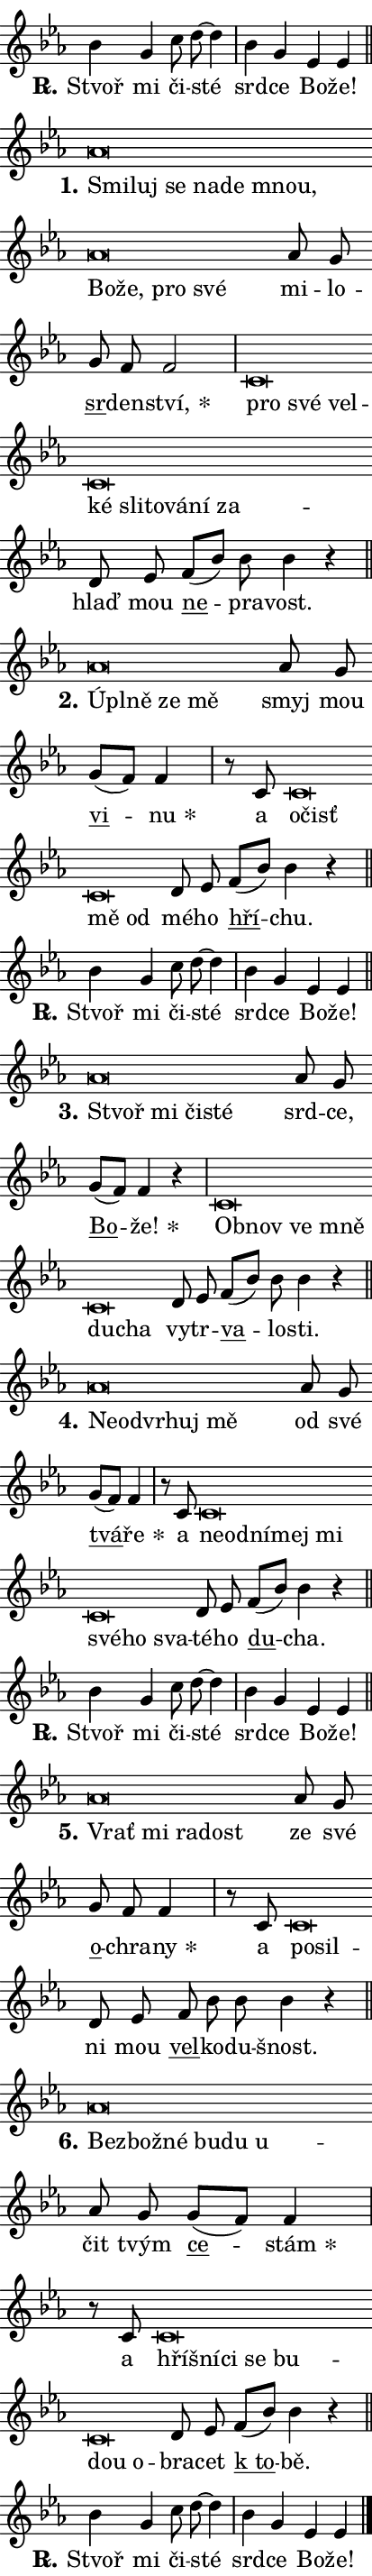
\version "2.22.1"
\header { tagline = "" }
\paper {
  indent = 0\cm
  top-margin = 0\cm
  right-margin = 0\cm
  bottom-margin = 0\cm
  left-margin = 0\cm
  paper-width = 7\cm
  page-breaking = #ly:one-page-breaking
  system-system-spacing.basic-distance = #11
  score-system-spacing.basic-distance = #11
  ragged-last = ##f
}


%% Author: Thomas Morley
%% https://lists.gnu.org/archive/html/lilypond-user/2020-05/msg00002.html
#(define (line-position grob)
"Returns position of @var[grob} in current system:
   @code{'start}, if at first time-step
   @code{'end}, if at last time-step
   @code{'middle} otherwise
"
  (let* ((col (ly:item-get-column grob))
         (ln (ly:grob-object col 'left-neighbor))
         (rn (ly:grob-object col 'right-neighbor))
         (col-to-check-left (if (ly:grob? ln) ln col))
         (col-to-check-right (if (ly:grob? rn) rn col))
         (break-dir-left
           (and
             (ly:grob-property col-to-check-left 'non-musical #f)
             (ly:item-break-dir col-to-check-left)))
         (break-dir-right
           (and
             (ly:grob-property col-to-check-right 'non-musical #f)
             (ly:item-break-dir col-to-check-right))))
        (cond ((eqv? 1 break-dir-left) 'start)
              ((eqv? -1 break-dir-right) 'end)
              (else 'middle))))

#(define (tranparent-at-line-position vctor)
  (lambda (grob)
  "Relying on @code{line-position} select the relevant enry from @var{vctor}.
Used to determine transparency,"
    (case (line-position grob)
      ((end) (not (vector-ref vctor 0)))
      ((middle) (not (vector-ref vctor 1)))
      ((start) (not (vector-ref vctor 2))))))

noteHeadBreakVisibility =
#(define-music-function (break-visibility)(vector?)
"Makes @code{NoteHead}s transparent relying on @var{break-visibility}"
#{
  \override NoteHead.transparent =
    #(tranparent-at-line-position break-visibility)
#})

#(define delete-ledgers-for-transparent-note-heads
  (lambda (grob)
    "Reads whether a @code{NoteHead} is transparent.
If so this @code{NoteHead} is removed from @code{'note-heads} from
@var{grob}, which is supposed to be @code{LedgerLineSpanner}.
As a result ledgers are not printed for this @code{NoteHead}"
    (let* ((nhds-array (ly:grob-object grob 'note-heads))
           (nhds-list
             (if (ly:grob-array? nhds-array)
                 (ly:grob-array->list nhds-array)
                 '()))
           ;; Relies on the transparent-property being done before
           ;; Staff.LedgerLineSpanner.after-line-breaking is executed.
           ;; This is fragile ...
           (to-keep
             (remove
               (lambda (nhd)
                 (ly:grob-property nhd 'transparent #f))
               nhds-list)))
      ;; TODO find a better method to iterate over grob-arrays, similiar
      ;; to filter/remove etc for lists
      ;; For now rebuilt from scratch
      (set! (ly:grob-object grob 'note-heads)  '())
      (for-each
        (lambda (nhd)
          (ly:pointer-group-interface::add-grob grob 'note-heads nhd))
        to-keep))))

hideNotes = {
  \noteHeadBreakVisibility #begin-of-line-visible
}
unHideNotes = {
  \noteHeadBreakVisibility #all-visible
}

% work-around for resetting accidentals
% https://lilypond.org/doc/v2.23/Documentation/notation/displaying-rhythms#unmetered-music
cadenzaMeasure = {
  \cadenzaOff
  \partial 1024 s1024
  \cadenzaOn
}

#(define-markup-command (accent layout props text) (markup?)
  "Underline accented syllable"
  (interpret-markup layout props
    #{\markup \override #'(offset . 4.3) \underline { #text }#}))

responsum = \markup \concat {
  "R" \hspace #-1.05 \path #0.1 #'((moveto 0 0.07) (lineto 0.9 0.8)) \hspace #0.05 "."
}

\layout {
    \context {
        \Staff
        \remove "Time_signature_engraver"
        \override LedgerLineSpanner.after-line-breaking = #delete-ledgers-for-transparent-note-heads
    }
    \context {
        \Voice {
            \override NoteHead.output-attributes = #'((class . "notehead"))
            \override Hairpin.height = #0.55
        }
    }
    \context {
        \Lyrics {
            \override StanzaNumber.output-attributes = #'((class . "stanzanumber"))
            \override LyricSpace.minimum-distance = #0.9
            \override LyricText.font-name = #"TeX Gyre Schola"
            \override LyricText.font-size = 1
            \override StanzaNumber.font-name = #"TeX Gyre Schola Bold"
            \override StanzaNumber.font-size = 1
        }
    }
}

% magnetic-lyrics.ily
%
%   written by
%     Jean Abou Samra <jean@abou-samra.fr>
%     Werner Lemberg <wl@gnu.org>
%
%   adapted by
%     Jiri Hon <jiri.hon@gmail.com>
%
% Version 2022-Apr-15

% https://www.mail-archive.com/lilypond-user@gnu.org/msg149350.html

#(define (Left_hyphen_pointer_engraver context)
   "Collect syllable-hyphen-syllable occurrences in lyrics and store
them in properties.  This engraver only looks to the left.  For
example, if the lyrics input is @code{foo -- bar}, it does the
following.

@itemize @bullet
@item
Set the @code{text} property of the @code{LyricHyphen} grob between
@q{foo} and @q{bar} to @code{foo}.

@item
Set the @code{left-hyphen} property of the @code{LyricText} grob with
text @q{foo} to the @code{LyricHyphen} grob between @q{foo} and
@q{bar}.
@end itemize

Use this auxiliary engraver in combination with the
@code{lyric-@/text::@/apply-@/magnetic-@/offset!} hook."
   (let ((hyphen #f)
         (text #f))
     (make-engraver
      (acknowledgers
       ((lyric-syllable-interface engraver grob source-engraver)
        (set! text grob)))
      (end-acknowledgers
       ((lyric-hyphen-interface engraver grob source-engraver)
        ;(when (not (grob::has-interface grob 'lyric-space-interface))
          (set! hyphen grob)));)
      ((stop-translation-timestep engraver)
       (when (and text hyphen)
         (ly:grob-set-object! text 'left-hyphen hyphen))
       (set! text #f)
       (set! hyphen #f)))))

#(define (lyric-text::apply-magnetic-offset! grob)
   "If the space between two syllables is less than the value in
property @code{LyricText@/.details@/.squash-threshold}, move the right
syllable to the left so that it gets concatenated with the left
syllable.

Use this function as a hook for
@code{LyricText@/.after-@/line-@/breaking} if the
@code{Left_@/hyphen_@/pointer_@/engraver} is active."
   (let ((hyphen (ly:grob-object grob 'left-hyphen #f)))
     (when hyphen
       (let ((left-text (ly:spanner-bound hyphen LEFT)))
         (when (grob::has-interface left-text 'lyric-syllable-interface)
           (let* ((common (ly:grob-common-refpoint grob left-text X))
                  (this-x-ext (ly:grob-extent grob common X))
                  (left-x-ext
                   (begin
                     ;; Trigger magnetism for left-text.
                     (ly:grob-property left-text 'after-line-breaking)
                     (ly:grob-extent left-text common X)))
                  ;; `delta` is the gap width between two syllables.
                  (delta (- (interval-start this-x-ext)
                            (interval-end left-x-ext)))
                  (details (ly:grob-property grob 'details))
                  (threshold (assoc-get 'squash-threshold details 0.2)))
             (when (< delta threshold)
               (let* (;; We have to manipulate the input text so that
                      ;; ligatures crossing syllable boundaries are not
                      ;; disabled.  For languages based on the Latin
                      ;; script this is essentially a beautification.
                      ;; However, for non-Western scripts it can be a
                      ;; necessity.
                      (lt (ly:grob-property left-text 'text))
                      (rt (ly:grob-property grob 'text))
                      (is-space (grob::has-interface hyphen 'lyric-space-interface))
                      (space (if is-space " " ""))
                      (space-markup (grob-interpret-markup grob " "))
                      (space-size (interval-length (ly:stencil-extent space-markup X)))
                      (extra-delta (if is-space space-size 0))
                      ;; Append new syllable.
                      (ltrt-space (if (and (string? lt) (string? rt))
                                (string-append lt space rt)
                                (make-concat-markup (list lt space rt))))
                      ;; Right-align `ltrt` to the right side.
                      (ltrt-space-markup (grob-interpret-markup
                               grob
                               (make-translate-markup
                                (cons (interval-length this-x-ext) 0)
                                (make-right-align-markup ltrt-space)))))
                 (begin
                   ;; Don't print `left-text`.
                   (ly:grob-set-property! left-text 'stencil #f)
                   ;; Set text and stencil (which holds all collected
                   ;; syllables so far) and shift it to the left.
                   (ly:grob-set-property! grob 'text ltrt-space)
                   (ly:grob-set-property! grob 'stencil ltrt-space-markup)
                   (ly:grob-translate-axis! grob (- (- delta extra-delta)) X))))))))))


#(define (lyric-hyphen::displace-bounds-first grob)
   ;; Make very sure this callback isn't triggered too early.
   (let ((left (ly:spanner-bound grob LEFT))
         (right (ly:spanner-bound grob RIGHT)))
     (ly:grob-property left 'after-line-breaking)
     (ly:grob-property right 'after-line-breaking)
     (ly:lyric-hyphen::print grob)))

squashThreshold = #0.4

\layout {
  \context {
    \Lyrics
    \consists #Left_hyphen_pointer_engraver
    \override LyricText.after-line-breaking =
      #lyric-text::apply-magnetic-offset!
    \override LyricHyphen.stencil = #lyric-hyphen::displace-bounds-first
    \override LyricText.details.squash-threshold = \squashThreshold
    \override LyricHyphen.minimum-distance = 0
    \override LyricHyphen.minimum-length = \squashThreshold
  }
}

squash = \override LyricText.details.squash-threshold = 9999
unSquash = \override LyricText.details.squash-threshold = \squashThreshold

left = \override LyricText.self-alignment-X = #LEFT
unLeft = \revert LyricText.self-alignment-X

starOffset = #(lambda (grob) 
                (let ((x_offset (ly:self-alignment-interface::aligned-on-x-parent grob)))
                  (if (= x_offset 0) 0 (+ x_offset 1.2))))

star = #(define-music-function (syllable)(string?)
"Append star separator at the end of a syllable"
#{
  \once \override LyricText.X-offset = #starOffset
  \lyricmode { \markup {
    #syllable
    \override #'((font-name . "TeX Gyre Schola Bold")) \hspace #0.2 \lower #0.65 \larger "*"
  } }
#})

starAccent = #(define-music-function (syllable)(string?)
"Append star separator at the end of a syllable and make accent"
#{
  \once \override LyricText.X-offset = #starOffset
  \lyricmode { \markup {
    \accent #syllable
    \override #'((font-name . "TeX Gyre Schola Bold")) \hspace #0.2 \lower #0.65 \larger "*"
  } }
#})

breath = #(define-music-function (syllable)(string?)
"Append breathing indicator at the end of a syllable"
#{
  \lyricmode { \markup { #syllable "+" } }
#})

optionalBreath = #(define-music-function (syllable)(string?)
"Append optional breathing indicator at the end of a syllable"
#{
  \lyricmode { \markup { #syllable "(+)" } }
#})


\score {
    <<
        \new Voice = "melody" { \cadenzaOn \key es \major \relative { bes'4 g c8 d8~ d4 \cadenzaMeasure \bar "|" bes4 g \bar "" es es \cadenzaMeasure \bar "||" \break }
\relative { as'\breve*1/16 \hideNotes \breve*1/16 \bar "" \breve*1/16 \bar "" \breve*1/16 \bar "" \breve*1/16 \bar "" \breve*1/16 \bar "" \breve*1/16 \bar "" \breve*1/16 \bar "" \breve*1/16 \breve*1/16 \bar "" \unHideNotes as8 g \bar "" g f f2 \cadenzaMeasure \bar "|" c\breve*1/16 \hideNotes \breve*1/16 \bar "" \breve*1/16 \bar "" \breve*1/16 \bar "" \breve*1/16 \bar "" \breve*1/16 \bar "" \breve*1/16 \bar "" \breve*1/16 \breve*1/16 \bar "" \unHideNotes d8 es \bar "" f[( bes)] bes bes4 r \cadenzaMeasure \bar "||" \break }
\relative { as'\breve*1/16 \hideNotes \breve*1/16 \bar "" \breve*1/16 \breve*1/16 \bar "" \unHideNotes as8 g \bar "" g[( f)] f4 \cadenzaMeasure \bar "|" r8 c c\breve*1/16 \hideNotes \breve*1/16 \bar "" \breve*1/16 \breve*1/16 \bar "" \unHideNotes d8 es \bar "" f[( bes)] bes4 r \cadenzaMeasure \bar "||" \break }
\relative { bes'4 g c8 d8~ d4 \cadenzaMeasure \bar "|" bes4 g \bar "" es es \cadenzaMeasure \bar "||" \break }
\relative { as'\breve*1/16 \hideNotes \breve*1/16 \bar "" \breve*1/16 \breve*1/16 \bar "" \unHideNotes as8 g \bar "" g[( f)] f4 r \cadenzaMeasure \bar "|" c\breve*1/16 \hideNotes \breve*1/16 \bar "" \breve*1/16 \bar "" \breve*1/16 \bar "" \breve*1/16 \breve*1/16 \bar "" \unHideNotes d8 es \bar "" f[( bes)] bes bes4 r \cadenzaMeasure \bar "||" \break }
\relative { as'\breve*1/16 \hideNotes \breve*1/16 \bar "" \breve*1/16 \bar "" \breve*1/16 \breve*1/16 \bar "" \unHideNotes as8 g \bar "" g[( f)] f4 \cadenzaMeasure \bar "|" r8 c c\breve*1/16 \hideNotes \breve*1/16 \bar "" \breve*1/16 \bar "" \breve*1/16 \bar "" \breve*1/16 \bar "" \breve*1/16 \bar "" \breve*1/16 \breve*1/16 \bar "" \unHideNotes d8 es \bar "" f[( bes)] bes4 r \cadenzaMeasure \bar "||" \break }
\relative { bes'4 g c8 d8~ d4 \cadenzaMeasure \bar "|" bes4 g \bar "" es es \cadenzaMeasure \bar "||" \break }
\relative { as'\breve*1/16 \hideNotes \breve*1/16 \bar "" \breve*1/16 \breve*1/16 \bar "" \unHideNotes as8 g \bar "" g f f4 \cadenzaMeasure \bar "|" r8 c c\breve*1/16 \hideNotes \breve*1/16 \bar "" \unHideNotes d8 es \bar "" f bes bes bes4 r \cadenzaMeasure \bar "||" \break }
\relative { as'\breve*1/16 \hideNotes \breve*1/16 \bar "" \breve*1/16 \bar "" \breve*1/16 \bar "" \breve*1/16 \breve*1/16 \bar "" \unHideNotes as8 g \bar "" g[( f)] f4 \cadenzaMeasure \bar "|" r8 c c\breve*1/16 \hideNotes \breve*1/16 \bar "" \breve*1/16 \bar "" \breve*1/16 \bar "" \breve*1/16 \bar "" \breve*1/16 \breve*1/16 \bar "" \unHideNotes d8 es \bar "" f[( bes)] bes4 r \cadenzaMeasure \bar "||" \break }
\relative { bes'4 g c8 d8~ d4 \cadenzaMeasure \bar "|" bes4 g \bar "" es es \cadenzaMeasure \bar "||" \break } \bar "|." }
        \new Lyrics \lyricsto "melody" { \lyricmode { \set stanza = \responsum
Stvoř mi či -- sté srd -- ce Bo -- že!
\set stanza = "1."
\left Smi -- \squash luj se na -- de mnou, Bo -- že, pro své \unLeft \unSquash mi -- lo -- \markup \accent sr -- den -- \star ství, \left pro \squash své vel -- ké sli -- to -- vá -- ní za -- \unLeft \unSquash hlaď mou \markup \accent ne -- pra -- vost.
\set stanza = "2."
\left Úpl -- \squash ně ze mě \unLeft \unSquash smyj mou \markup \accent vi -- \star nu a \left o -- \squash čisť mě od \unLeft \unSquash mé -- ho \markup \accent hří -- chu.
\set stanza = \responsum
Stvoř mi či -- sté srd -- ce Bo -- že!
\set stanza = "3."
\left Stvoř \squash mi či -- sté \unLeft \unSquash srd -- ce, \markup \accent Bo -- \star že! \left Ob -- \squash nov ve mně du -- cha \unLeft \unSquash vy -- tr -- \markup \accent va -- lo -- sti.
\set stanza = "4."
\left Ne -- \squash od -- vr -- huj mě \unLeft \unSquash od své \markup \accent tvá -- \star ře a \left ne -- \squash od -- ní -- mej mi své -- ho sva -- \unLeft \unSquash té -- ho \markup \accent du -- cha.
\set stanza = \responsum
Stvoř mi či -- sté srd -- ce Bo -- že!
\set stanza = "5."
\left Vrať \squash mi ra -- dost \unLeft \unSquash ze své \markup \accent o -- chra -- \star ny a \left po -- \squash sil -- \unLeft \unSquash ni mou \markup \accent vel -- ko -- du -- šnost.
\set stanza = "6."
\left Bez -- \squash bož -- né bu -- du u -- \unLeft \unSquash čit tvým \markup \accent ce -- \star stám a \left hří -- \squash šní -- ci se bu -- dou o -- \unLeft \unSquash bra -- cet \markup \accent "k to" -- bě.
\set stanza = \responsum
Stvoř mi či -- sté srd -- ce Bo -- že! } }
    >>
    \layout {}
}
